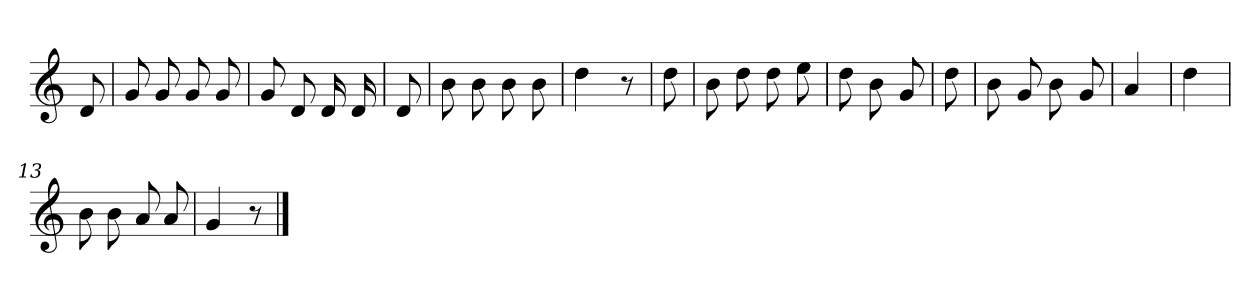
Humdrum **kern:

**kern
*part1
*staff1
*clefG2
*k[]
=
8d
=1
8g
8g
8g
8g
=2
8g
8d
16d
16d
=3
8d
=4
8b
8b
8b
8b
=5
4dd
8r
=6
8dd
=7
8b
8dd
8dd
8ee
=8
8dd
8b
8g
=9
8dd
=10
8b
8g
8b
8g
=11
4a
=12
4dd
=13
8b
8b
8a
8a
=14
4g
8r
==
*-
